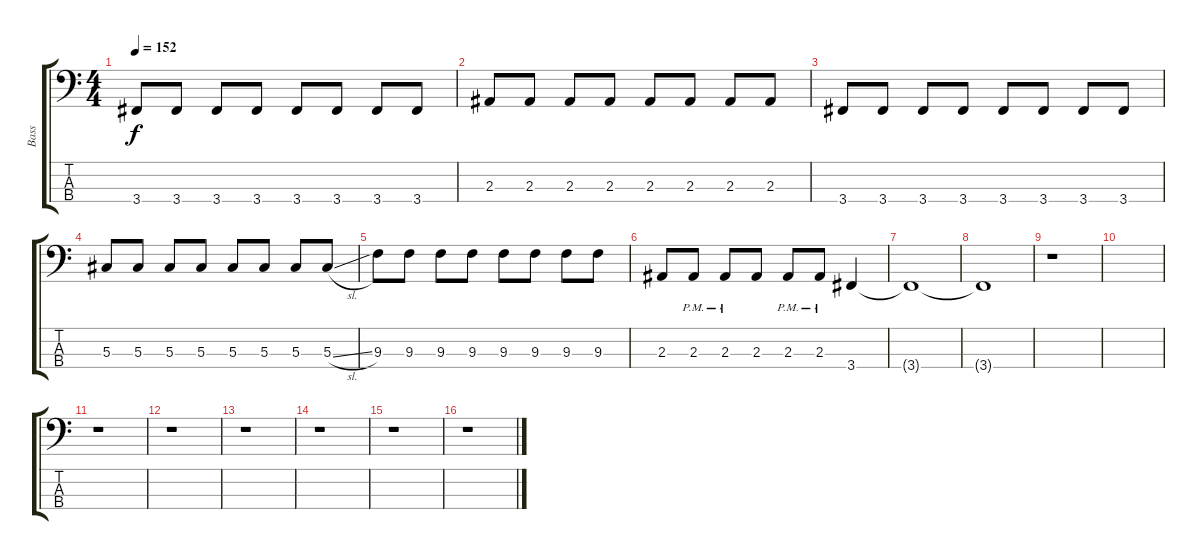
\track ("Bass" "Bass") {instrument electricbassfinger}
\staff {score tabs}
\tuning (Gb2 Db2 Ab1 Eb1) {hide}
\ts (4 4)
\tempo 152
\clef f4
\ks c
3.4.8{dy f} 3.4.8 3.4.8 3.4.8 3.4.8 3.4.8 3.4.8 3.4.8 |
2.3.8 2.3.8 2.3.8 2.3.8 2.3.8 2.3.8 2.3.8 2.3.8 |
3.4.8 3.4.8 3.4.8 3.4.8 3.4.8 3.4.8 3.4.8 3.4.8 |
5.3.8 5.3.8 5.3.8 5.3.8 5.3.8 5.3.8 5.3.8 5.3{sl}.8 |
9.3.8 9.3.8 9.3.8 9.3.8 9.3.8 9.3.8 9.3.8 9.3.8 |
2.3.8 2.3{pm}.8 2.3{pm}.8 2.3.8 2.3{pm}.8 2.3{pm}.8 3.4.4 |
3.4{t}.1 |
3.4{t}.1 |
r.1 |
|
r.1 |
r.1 |
r.1 |
r.1 |
r.1 |
r.1
